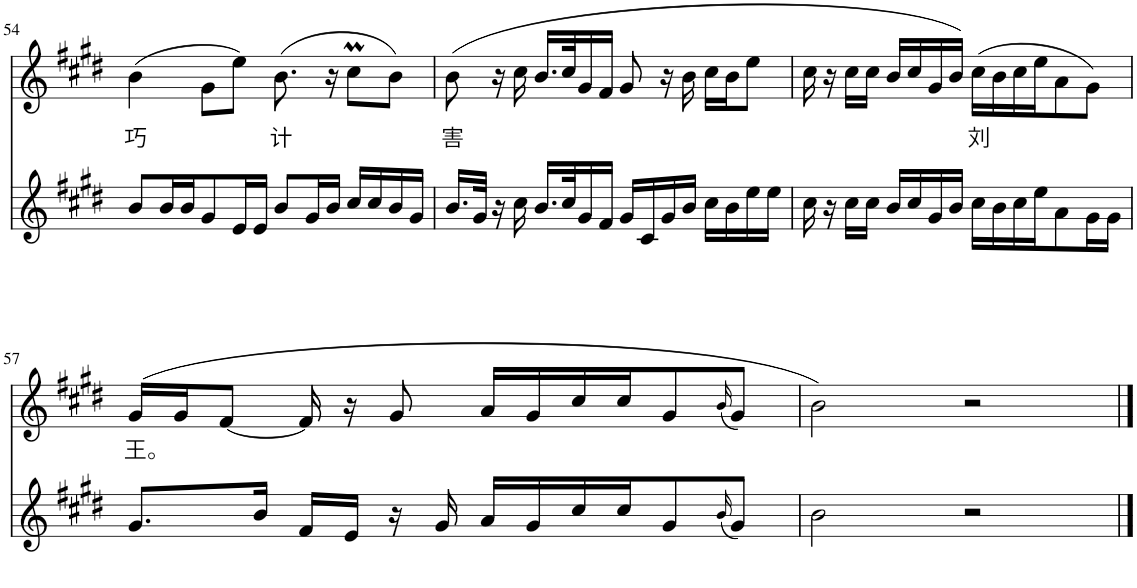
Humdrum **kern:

**kern	**kern	**text
*part2	*part1	*part1
*staff2	*staff1	*staff1
*I"Piano	*I"Piano	*
*I'Pno	*I'Pno	*
!!LO:PB:g=z
*clefG2	*clefG2	*
*k[f#c#g#d#]	*k[f#c#g#d#]	*
*M2/2	*M2/2	*
*met(c|)	*met(c|)	*
=54	=54	=54
!	!	!LO:LY:b
8b/L	(4b\	巧
16b/L	.	.
16b/J	.	.
8g#/	8g#\L	.
16e/L	8ee\J)	.
16e/JJ	.	.
!	!	!LO:LY:b
8b/L	(8.b\	计
16g#/L	.	.
16b/JJ	16r	.
16cc#/LL	8cc#M\L	.
16cc#/	.	.
16b/	8b\J)	.
16g#/JJ	.	.
=55	=55	=55
!	!	!LO:LY:b
16.b/LL	(8b\	害
32g#/JJk	.	.
16r	16r	.
16cc#\	16cc#\	.
16.b/LL	16.b/LL	.
32cc#/K	32cc#/K	.
16g#/	16g#/	.
16f#/JJ	16f#/JJ	.
16g#/LL	8g#/	.
16c#/	.	.
16g#/	16r	.
16b/JJ	16b\	.
16cc#\LL	16cc#\LL	.
16b\	16b\J	.
16ee\	8ee\J	.
16ee\JJ	.	.
=56	=56	=56
16cc#\	16cc#\	.
16r	16r	.
16cc#\LL	16cc#\LL	.
16cc#\JJ	16cc#\JJ	.
16b/LL	16b/LL	.
16cc#/	16cc#/	.
16g#/	16g#/	.
16b/JJ	16b/JJ)	.
!	!	!LO:LY:b
16cc#\LL	(16cc#\LL	刘
16b\	16b\	.
16cc#\	16cc#\	.
16ee\J	16ee\J	.
8a\	8a\	.
16g#\L	8g#\J)	.
16g#\JJ	.	.
!!LO:LB:g=z
=57	=57	=57
!	!	!LO:LY:b
8.g#/L	(16g#/LL	王。
.	16g#/J	.
.	[8f#/J	.
16b/Jk	.	.
16f#/LL	16f#/]	.
16e/JJ	16r	.
16r	8g#/	.
16g#/	.	.
16a/LL	16a/LL	.
16g#/	16g#/	.
16cc#/	16cc#/	.
16cc#/J	16cc#/J	.
8g#/	8g#/	.
(16qb/	(16qb/	.
8g#/J)	8g#/J)	.
=58	=58	=58
2b\	2b\)	.
2r	2r	.
==	==	==
*-	*-	*-
